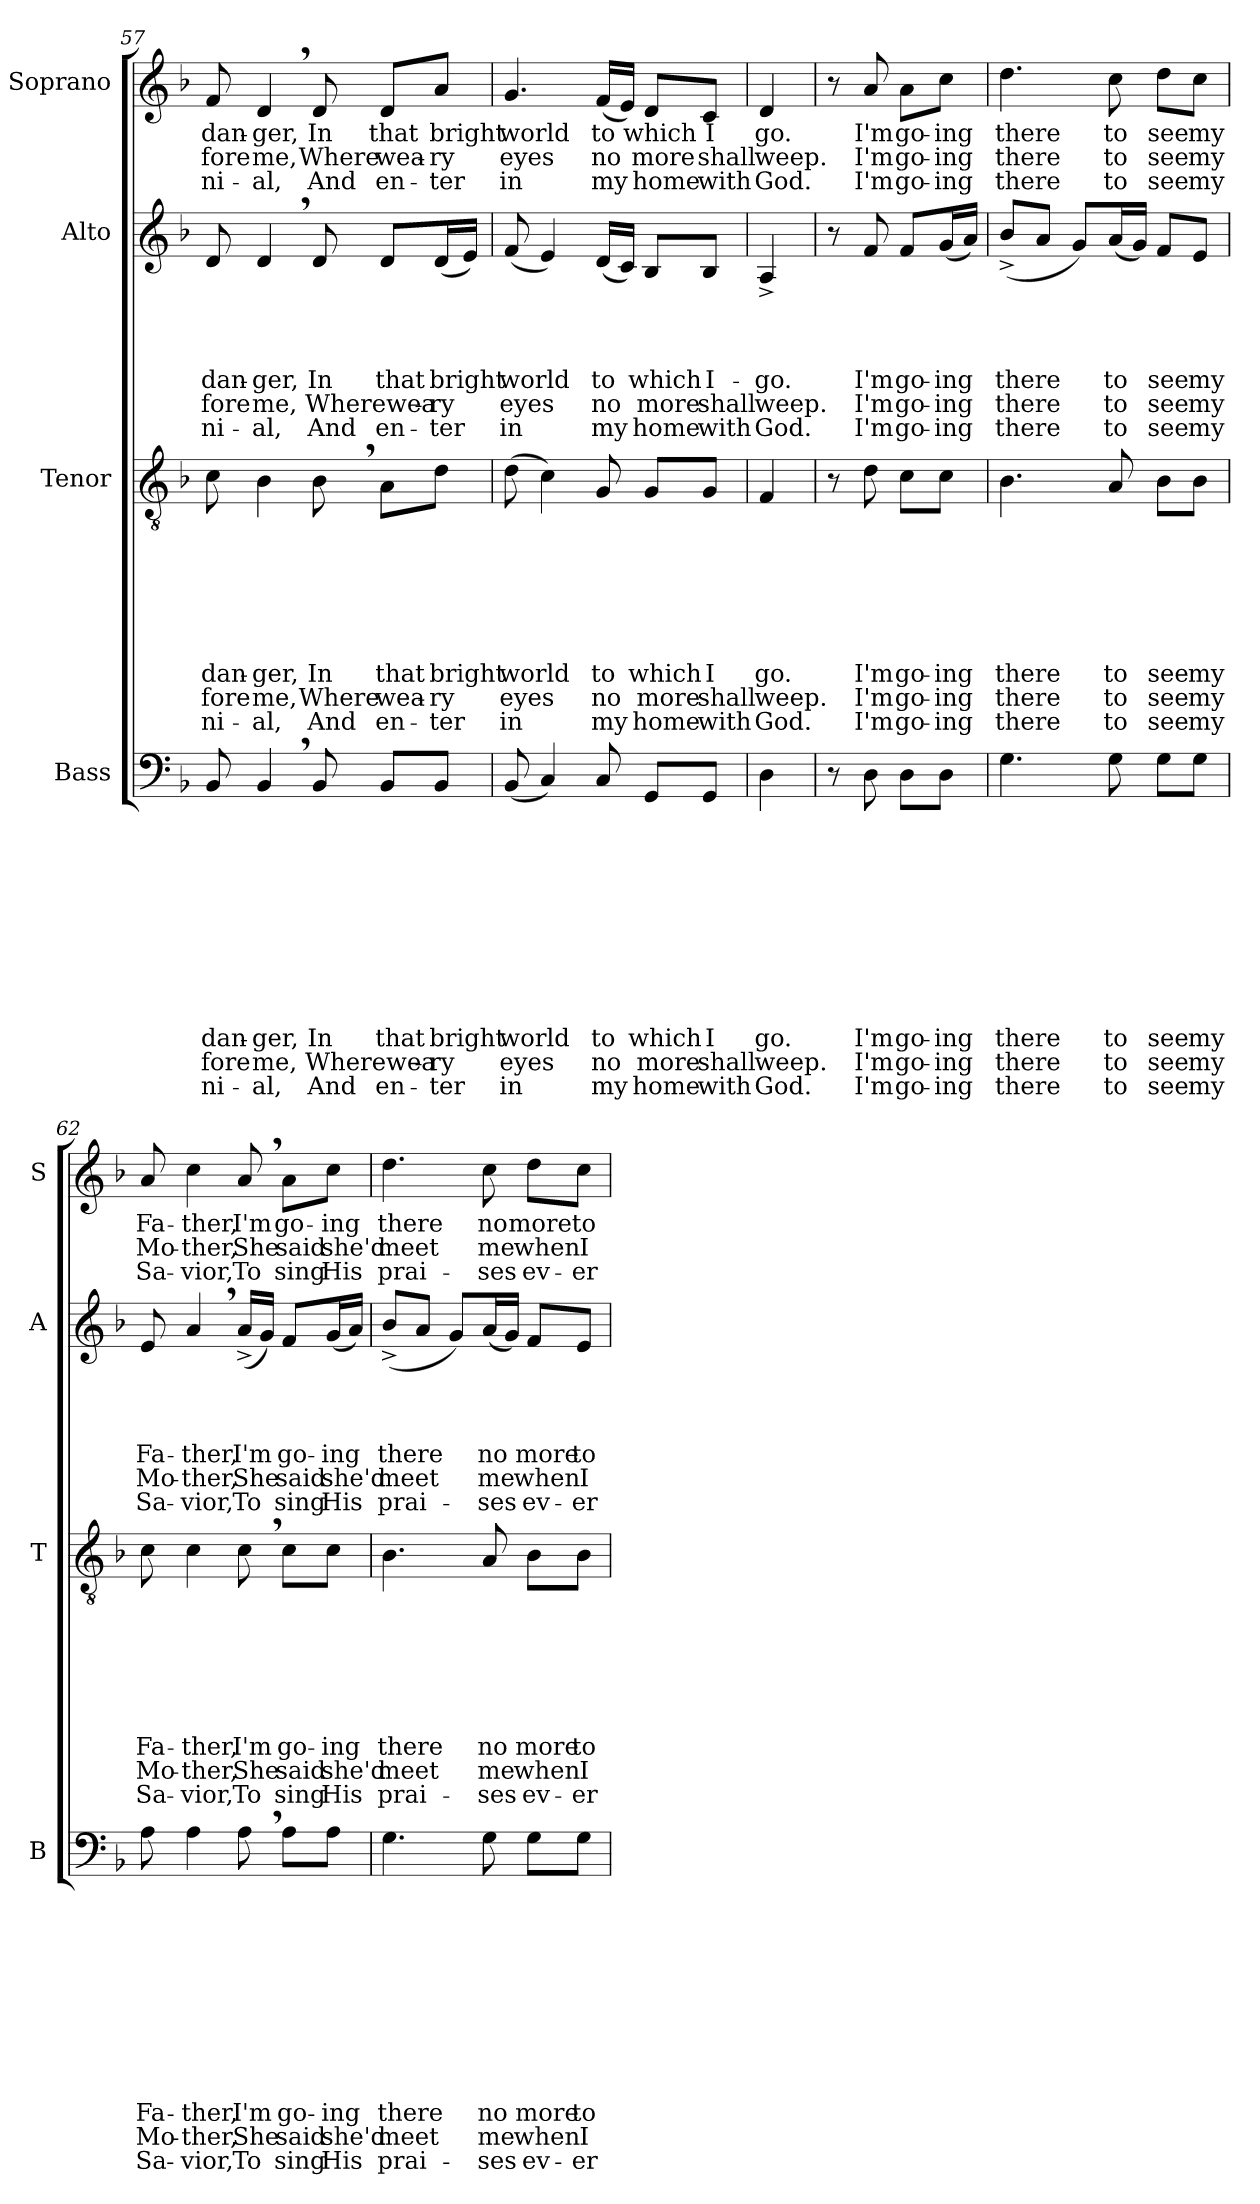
**kern	**text	**text	**text	**text	**text	**text	**text	**text	**text	**text	**text	**text	**kern	**text	**text	**text	**text	**text	**text	**text	**text	**text	**kern	**text	**text	**text	**text	**text	**text	**kern	**text	**text	**text
*part4	*part4	*part4	*part4	*part4	*part4	*part4	*part4	*part4	*part4	*part4	*part4	*part4	*part3	*part3	*part3	*part3	*part3	*part3	*part3	*part3	*part3	*part3	*part2	*part2	*part2	*part2	*part2	*part2	*part2	*part1	*part1	*part1	*part1
*staff4	*staff4	*staff4	*staff4	*staff4	*staff4	*staff4	*staff4	*staff4	*staff4	*staff4	*staff4	*staff4	*staff3	*staff3	*staff3	*staff3	*staff3	*staff3	*staff3	*staff3	*staff3	*staff3	*staff2	*staff2	*staff2	*staff2	*staff2	*staff2	*staff2	*staff1	*staff1	*staff1	*staff1
*I"Bass	*	*	*	*	*	*	*	*	*	*	*	*	*I"Tenor	*	*	*	*	*	*	*	*	*	*I"Alto	*	*	*	*	*	*	*I"Soprano	*	*	*
*I'B	*	*	*	*	*	*	*	*	*	*	*	*	*I'T	*	*	*	*	*	*	*	*	*	*I'A	*	*	*	*	*	*	*I'S	*	*	*
*clefF4	*	*	*	*	*	*	*	*	*	*	*	*	*clefGv2	*	*	*	*	*	*	*	*	*	*clefG2	*	*	*	*	*	*	*clefG2	*	*	*
*k[b-]	*	*	*	*	*	*	*	*	*	*	*	*	*k[b-]	*	*	*	*	*	*	*	*	*	*k[b-]	*	*	*	*	*	*	*k[b-]	*	*	*
*F:	*	*	*	*	*	*	*	*	*	*	*	*	*F:	*	*	*	*	*	*	*	*	*	*F:	*	*	*	*	*	*	*F:	*	*	*
=57	=57	=57	=57	=57	=57	=57	=57	=57	=57	=57	=57	=57	=57	=57	=57	=57	=57	=57	=57	=57	=57	=57	=57	=57	=57	=57	=57	=57	=57	=57	=57	=57	=57
!	!	!	!	!	!	!	!	!	!	!LO:LY:b	!LO:LY:b	!LO:LY:b	!	!	!	!	!	!	!	!LO:LY:b	!LO:LY:b	!LO:LY:b	!	!	!	!	!LO:LY:b	!LO:LY:b	!LO:LY:b	!	!LO:LY:b	!LO:LY:b	!LO:LY:b
8BB-/	.	.	.	.	.	.	.	.	.	dan-	-fore	-ni-	8c\	.	.	.	.	.	.	dan-	-fore	-ni-	8d/	.	.	.	dan-	-fore	-ni-	8f/	dan-	-fore	-ni-
!	!	!	!	!	!	!	!	!	!	!LO:LY:b	!LO:LY:b	!LO:LY:b	!	!	!	!	!	!	!	!LO:LY:b	!LO:LY:b	!LO:LY:b	!	!	!	!	!LO:LY:b	!LO:LY:b	!LO:LY:b	!	!LO:LY:b	!LO:LY:b	!LO:LY:b
4BB-,>/	.	.	.	.	.	.	.	.	.	-ger,	me,	-al,	4B-\	.	.	.	.	.	.	-ger,	me,	-al,	4d,>/	.	.	.	-ger,	me,	-al,	4d,>/	-ger,	me,	-al,
!	!	!	!	!	!	!	!	!	!	!LO:LY:b	!LO:LY:b	!LO:LY:b	!	!	!	!	!	!	!	!LO:LY:b	!LO:LY:b	!LO:LY:b	!	!	!	!	!LO:LY:b	!LO:LY:b	!LO:LY:b	!	!LO:LY:b	!LO:LY:b	!LO:LY:b
8BB-/	.	.	.	.	.	.	.	.	.	In	Wherewea-	And	8B-,>\	.	.	.	.	.	.	In	Where	And	8d/	.	.	.	In	Wherewea-	And	8d/	In	Where	And
!	!	!	!	!	!	!	!	!	!	!LO:LY:b	!	!LO:LY:b	!	!	!	!	!	!	!	!LO:LY:b	!LO:LY:b	!LO:LY:b	!	!	!	!	!LO:LY:b	!	!LO:LY:b	!	!LO:LY:b	!LO:LY:b	!LO:LY:b
8BB-/L	.	.	.	.	.	.	.	.	.	that	.	en-	8A\L	.	.	.	.	.	.	that	wea-	en-	8d/L	.	.	.	that	.	en-	8d/L	that	wea-	en-
!	!	!	!	!	!	!	!	!	!	!LO:LY:b	!LO:LY:b	!LO:LY:b	!	!	!	!	!	!	!	!LO:LY:b	!LO:LY:b	!LO:LY:b	!	!	!	!	!LO:LY:b	!LO:LY:b	!LO:LY:b	!	!LO:LY:b	!LO:LY:b	!LO:LY:b
8BB-/J	.	.	.	.	.	.	.	.	.	bright	-ry	-ter	8d\J	.	.	.	.	.	.	bright	-ry	-ter	(<16d/L	.	.	.	bright	-ry	-ter	8a/J	bright	-ry	-ter
.	.	.	.	.	.	.	.	.	.	.	.	.	.	.	.	.	.	.	.	.	.	.	16e/JJ)	.	.	.	.	.	.	.	.	.	.
=58	=58	=58	=58	=58	=58	=58	=58	=58	=58	=58	=58	=58	=58	=58	=58	=58	=58	=58	=58	=58	=58	=58	=58	=58	=58	=58	=58	=58	=58	=58	=58	=58	=58
!	!	!	!	!	!	!	!	!	!	!LO:LY:b	!LO:LY:b	!LO:LY:b	!	!	!	!	!	!	!	!LO:LY:b	!LO:LY:b	!LO:LY:b	!	!	!	!	!LO:LY:b	!LO:LY:b	!LO:LY:b	!	!LO:LY:b	!LO:LY:b	!LO:LY:b
(<8BB-/	.	.	.	.	.	.	.	.	.	world	eyes	in	(>8d\	.	.	.	.	.	.	world	eyes	in	(<8f/	.	.	.	world	eyes	in	4.g/	world	eyes	in
4C/)	.	.	.	.	.	.	.	.	.	.	.	.	4c\)	.	.	.	.	.	.	.	.	.	4e/)	.	.	.	.	.	.	.	.	.	.
!	!	!	!	!	!	!	!	!	!	!LO:LY:b	!LO:LY:b	!LO:LY:b	!	!	!	!	!	!	!	!LO:LY:b	!LO:LY:b	!LO:LY:b	!	!	!	!	!LO:LY:b	!LO:LY:b	!LO:LY:b	!	!LO:LY:b	!LO:LY:b	!LO:LY:b
8C/	.	.	.	.	.	.	.	.	.	to	no	my	8G/	.	.	.	.	.	.	to	no	my	(<16d/LL	.	.	.	to	no	my	(<16f/LL	to	no	my
.	.	.	.	.	.	.	.	.	.	.	.	.	.	.	.	.	.	.	.	.	.	.	16c/JJ)	.	.	.	.	.	.	16e/JJ)	.	.	.
!	!	!	!	!	!	!	!	!	!	!LO:LY:b	!LO:LY:b	!LO:LY:b	!	!	!	!	!	!	!	!LO:LY:b	!LO:LY:b	!LO:LY:b	!	!	!	!	!LO:LY:b	!LO:LY:b	!LO:LY:b	!	!LO:LY:b	!LO:LY:b	!LO:LY:b
8GG/L	.	.	.	.	.	.	.	.	.	which	more	home	8G/L	.	.	.	.	.	.	which	more	home	8B-/L	.	.	.	which	more	home	8d/L	which	more	home
!	!	!	!	!	!	!	!	!	!	!LO:LY:b	!LO:LY:b	!LO:LY:b	!	!	!	!	!	!	!	!LO:LY:b	!LO:LY:b	!LO:LY:b	!	!	!	!	!LO:LY:b	!LO:LY:b	!LO:LY:b	!	!LO:LY:b	!LO:LY:b	!LO:LY:b
8GG/J	.	.	.	.	.	.	.	.	.	I	shall	with	8G/J	.	.	.	.	.	.	I	shall	with	8B-/J	.	.	.	I-	shall	with	8c/J	I	shall	with
=59	=59	=59	=59	=59	=59	=59	=59	=59	=59	=59	=59	=59	=59	=59	=59	=59	=59	=59	=59	=59	=59	=59	=59	=59	=59	=59	=59	=59	=59	=59	=59	=59	=59
!	!	!	!	!	!	!	!	!	!	!LO:LY:b	!LO:LY:b	!LO:LY:b	!	!	!	!	!	!	!	!LO:LY:b	!LO:LY:b	!LO:LY:b	!	!	!	!	!LO:LY:b	!LO:LY:b	!LO:LY:b	!	!LO:LY:b	!LO:LY:b	!LO:LY:b
4D\	.	.	.	.	.	.	.	.	.	go.	weep.	God.	4F/	.	.	.	.	.	.	go.	weep.	God.	4A^</	.	.	.	-go.	weep.	God.	4d/	go.	weep.	God.
!!LO:PB:g=z
=60	=60	=60	=60	=60	=60	=60	=60	=60	=60	=60	=60	=60	=60	=60	=60	=60	=60	=60	=60	=60	=60	=60	=60	=60	=60	=60	=60	=60	=60	=60	=60	=60	=60
8r	.	.	.	.	.	.	.	.	.	.	.	.	8r	.	.	.	.	.	.	.	.	.	8r	.	.	.	.	.	.	8r	.	.	.
!	!	!	!	!	!	!	!	!	!	!LO:LY:b	!LO:LY:b	!LO:LY:b	!	!	!	!	!	!	!	!LO:LY:b	!LO:LY:b	!LO:LY:b	!	!	!	!	!LO:LY:b	!LO:LY:b	!LO:LY:b	!	!LO:LY:b	!LO:LY:b	!LO:LY:b
8D\	.	.	.	.	.	.	.	.	.	I'm	I'm	I'm	8d\	.	.	.	.	.	.	I'm	I'm	I'm	8f/	.	.	.	I'm	I'm	I'm	8a/	I'm	I'm	I'm
!	!	!	!	!	!	!	!	!	!	!LO:LY:b	!LO:LY:b	!LO:LY:b	!	!	!	!	!	!	!	!LO:LY:b	!LO:LY:b	!LO:LY:b	!	!	!	!	!LO:LY:b	!LO:LY:b	!LO:LY:b	!	!LO:LY:b	!LO:LY:b	!LO:LY:b
8D\L	.	.	.	.	.	.	.	.	.	go-	go-	go-	8c\L	.	.	.	.	.	.	go-	go-	go-	8f/L	.	.	.	go-	go-	go-	8a\L	go-	go-	go-
!	!	!	!	!	!	!	!	!	!	!LO:LY:b:rj	!LO:LY:b:rj	!LO:LY:b:rj	!	!	!	!	!	!	!	!LO:LY:b:rj	!LO:LY:b:rj	!LO:LY:b:rj	!	!	!	!	!LO:LY:b	!LO:LY:b	!LO:LY:b	!	!LO:LY:b:rj	!LO:LY:b:rj	!LO:LY:b:rj
8D\J	.	.	.	.	.	.	.	.	.	-ing	-ing	-ing	8c\J	.	.	.	.	.	.	-ing	-ing	-ing	(<16g/L	.	.	.	-ing	-ing	-ing	8cc\J	-ing	-ing	-ing
.	.	.	.	.	.	.	.	.	.	.	.	.	.	.	.	.	.	.	.	.	.	.	16a/JJ)	.	.	.	.	.	.	.	.	.	.
=61	=61	=61	=61	=61	=61	=61	=61	=61	=61	=61	=61	=61	=61	=61	=61	=61	=61	=61	=61	=61	=61	=61	=61	=61	=61	=61	=61	=61	=61	=61	=61	=61	=61
!	!	!	!	!	!	!	!	!	!	!LO:LY:b	!LO:LY:b	!LO:LY:b	!	!	!	!	!	!	!	!LO:LY:b	!LO:LY:b	!LO:LY:b	!	!	!	!	!LO:LY:b	!LO:LY:b	!LO:LY:b	!	!LO:LY:b	!LO:LY:b	!LO:LY:b
4.G\	.	.	.	.	.	.	.	.	.	there	there	there	4.B-\	.	.	.	.	.	.	there	there	there	(<8b-^</L	.	.	.	there	there	there	4.dd\	there	there	there
.	.	.	.	.	.	.	.	.	.	.	.	.	.	.	.	.	.	.	.	.	.	.	8a/J	.	.	.	.	.	.	.	.	.	.
.	.	.	.	.	.	.	.	.	.	.	.	.	.	.	.	.	.	.	.	.	.	.	8g/L)	.	.	.	.	.	.	.	.	.	.
!	!	!	!	!	!	!	!	!	!	!LO:LY:b	!LO:LY:b	!LO:LY:b	!	!	!	!	!	!	!	!LO:LY:b	!LO:LY:b	!LO:LY:b	!	!	!	!	!LO:LY:b	!LO:LY:b	!LO:LY:b	!	!LO:LY:b	!LO:LY:b	!LO:LY:b
8G\	.	.	.	.	.	.	.	.	.	to	to	to	8A/	.	.	.	.	.	.	to	to	to	(<16a/L	.	.	.	to	to	to	8cc\	to	to	to
.	.	.	.	.	.	.	.	.	.	.	.	.	.	.	.	.	.	.	.	.	.	.	16g/JJ)	.	.	.	.	.	.	.	.	.	.
!	!	!	!	!	!	!	!	!	!	!LO:LY:b	!LO:LY:b	!LO:LY:b	!	!	!	!	!	!	!	!LO:LY:b	!LO:LY:b	!LO:LY:b	!	!	!	!	!LO:LY:b	!LO:LY:b	!LO:LY:b	!	!LO:LY:b	!LO:LY:b	!LO:LY:b
8G\L	.	.	.	.	.	.	.	.	.	see	see	see	8B-\L	.	.	.	.	.	.	see	see	see	8f/L	.	.	.	see	see	see	8dd\L	see	see	see
!	!	!	!	!	!	!	!	!	!	!LO:LY:b	!LO:LY:b	!LO:LY:b	!	!	!	!	!	!	!	!LO:LY:b	!LO:LY:b	!LO:LY:b	!	!	!	!	!LO:LY:b	!LO:LY:b	!LO:LY:b	!	!LO:LY:b	!LO:LY:b	!LO:LY:b
8G\J	.	.	.	.	.	.	.	.	.	my	my	my	8B-\J	.	.	.	.	.	.	my	my	my	8e/J	.	.	.	my	my	my	8cc\J	my	my	my
=62	=62	=62	=62	=62	=62	=62	=62	=62	=62	=62	=62	=62	=62	=62	=62	=62	=62	=62	=62	=62	=62	=62	=62	=62	=62	=62	=62	=62	=62	=62	=62	=62	=62
!	!	!	!	!	!	!	!	!	!	!LO:LY:b	!LO:LY:b	!LO:LY:b	!	!	!	!	!	!	!	!LO:LY:b	!LO:LY:b	!LO:LY:b	!	!	!	!	!LO:LY:b	!LO:LY:b	!LO:LY:b	!	!LO:LY:b	!LO:LY:b	!LO:LY:b
8A\	.	.	.	.	.	.	.	.	.	Fa-	Mo-	Sa-	8c\	.	.	.	.	.	.	Fa-	Mo-	Sa-	8e/	.	.	.	Fa-	Mo-	Sa-	8a/	Fa-	Mo-	Sa-
!	!	!	!	!	!	!	!	!	!	!LO:LY:b	!LO:LY:b	!LO:LY:b	!	!	!	!	!	!	!	!LO:LY:b	!LO:LY:b	!LO:LY:b	!	!	!	!	!LO:LY:b	!LO:LY:b	!LO:LY:b	!	!LO:LY:b	!LO:LY:b	!LO:LY:b
4A\	.	.	.	.	.	.	.	.	.	-ther,	-ther,	-vior,	4c\	.	.	.	.	.	.	-ther,	-ther,	-vior,	4a,>/	.	.	.	-ther,	-ther,	-vior,	4cc\	-ther,	-ther,	-vior,
!	!	!	!	!	!	!	!	!	!	!LO:LY:b	!LO:LY:b	!LO:LY:b	!	!	!	!	!	!	!	!LO:LY:b	!LO:LY:b	!LO:LY:b	!	!	!	!	!LO:LY:b	!LO:LY:b	!LO:LY:b	!	!LO:LY:b	!LO:LY:b	!LO:LY:b
8A,>\	.	.	.	.	.	.	.	.	.	I'm	She	To	8c,>\	.	.	.	.	.	.	I'm	She	To	(<16a^</LL	.	.	.	I'm	She	To	8a,>/	I'm	She	To
.	.	.	.	.	.	.	.	.	.	.	.	.	.	.	.	.	.	.	.	.	.	.	16g/JJ)	.	.	.	.	.	.	.	.	.	.
!	!	!	!	!	!	!	!	!	!	!LO:LY:b	!LO:LY:b	!LO:LY:b	!	!	!	!	!	!	!	!LO:LY:b	!LO:LY:b	!LO:LY:b	!	!	!	!	!LO:LY:b	!LO:LY:b	!LO:LY:b	!	!LO:LY:b	!LO:LY:b	!LO:LY:b
8A\L	.	.	.	.	.	.	.	.	.	go-	said	sing	8c\L	.	.	.	.	.	.	go-	said	sing	8f/L	.	.	.	go-	said	sing	8a\L	go-	said	sing
!	!	!	!	!	!	!	!	!	!	!LO:LY:b	!LO:LY:b	!LO:LY:b	!	!	!	!	!	!	!	!LO:LY:b	!LO:LY:b	!LO:LY:b	!	!	!	!	!LO:LY:b	!LO:LY:b	!LO:LY:b	!	!LO:LY:b	!LO:LY:b	!LO:LY:b
8A\J	.	.	.	.	.	.	.	.	.	-ing	she'd	His	8c\J	.	.	.	.	.	.	-ing	she'd	His	(<16g/L	.	.	.	-ing	she'd	His	8cc\J	-ing	she'd	His
.	.	.	.	.	.	.	.	.	.	.	.	.	.	.	.	.	.	.	.	.	.	.	16a/JJ)	.	.	.	.	.	.	.	.	.	.
=63	=63	=63	=63	=63	=63	=63	=63	=63	=63	=63	=63	=63	=63	=63	=63	=63	=63	=63	=63	=63	=63	=63	=63	=63	=63	=63	=63	=63	=63	=63	=63	=63	=63
!	!	!	!	!	!	!	!	!	!	!LO:LY:b	!LO:LY:b	!LO:LY:b	!	!	!	!	!	!	!	!LO:LY:b	!LO:LY:b	!LO:LY:b	!	!	!	!	!LO:LY:b	!LO:LY:b	!LO:LY:b	!	!LO:LY:b	!LO:LY:b	!LO:LY:b
4.G\	.	.	.	.	.	.	.	.	.	there	meet	prai-	4.B-\	.	.	.	.	.	.	there	meet	prai-	(<8b-^</L	.	.	.	there	meet	prai-	4.dd\	there	meet	prai-
.	.	.	.	.	.	.	.	.	.	.	.	.	.	.	.	.	.	.	.	.	.	.	8a/J	.	.	.	.	.	.	.	.	.	.
.	.	.	.	.	.	.	.	.	.	.	.	.	.	.	.	.	.	.	.	.	.	.	8g/L)	.	.	.	.	.	.	.	.	.	.
!	!	!	!	!	!	!	!	!	!	!LO:LY:b	!LO:LY:b	!LO:LY:b	!	!	!	!	!	!	!	!LO:LY:b	!LO:LY:b	!LO:LY:b	!	!	!	!	!LO:LY:b	!LO:LY:b	!LO:LY:b	!	!LO:LY:b	!LO:LY:b	!LO:LY:b
8G\	.	.	.	.	.	.	.	.	.	no	me	-ses	8A/	.	.	.	.	.	.	no	me	-ses	(<16a/L	.	.	.	no	me	-ses	8cc\	no	me	-ses
.	.	.	.	.	.	.	.	.	.	.	.	.	.	.	.	.	.	.	.	.	.	.	16g/JJ)	.	.	.	.	.	.	.	.	.	.
!	!	!	!	!	!	!	!	!	!	!LO:LY:b	!LO:LY:b	!LO:LY:b	!	!	!	!	!	!	!	!LO:LY:b	!LO:LY:b	!LO:LY:b	!	!	!	!	!LO:LY:b	!LO:LY:b	!LO:LY:b	!	!LO:LY:b	!LO:LY:b	!LO:LY:b
8G\L	.	.	.	.	.	.	.	.	.	more	when	ev-	8B-\L	.	.	.	.	.	.	more	when	ev-	8f/L	.	.	.	more	when	ev-	8dd\L	more	when	ev-
!	!	!	!	!	!	!	!	!	!	!LO:LY:b	!LO:LY:b	!LO:LY:b	!	!	!	!	!	!	!	!LO:LY:b	!LO:LY:b	!LO:LY:b	!	!	!	!	!LO:LY:b	!LO:LY:b	!LO:LY:b	!	!LO:LY:b	!LO:LY:b	!LO:LY:b
8G\J	.	.	.	.	.	.	.	.	.	to	I	-er-	8B-\J	.	.	.	.	.	.	to	I	-er-	8e/J	.	.	.	to	I	-er-	8cc\J	to	I	-er-
=	=	=	=	=	=	=	=	=	=	=	=	=	=	=	=	=	=	=	=	=	=	=	=	=	=	=	=	=	=	=	=	=	=
*-	*-	*-	*-	*-	*-	*-	*-	*-	*-	*-	*-	*-	*-	*-	*-	*-	*-	*-	*-	*-	*-	*-	*-	*-	*-	*-	*-	*-	*-	*-	*-	*-	*-
